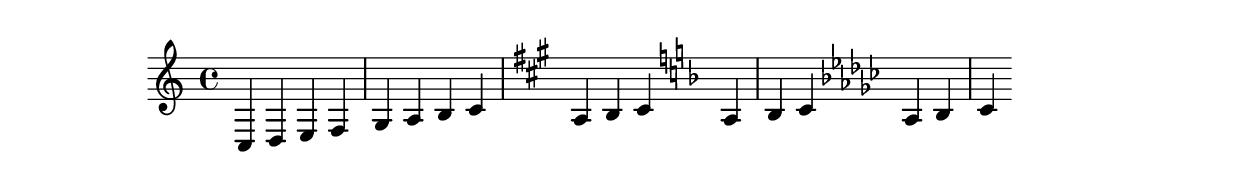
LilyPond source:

\version "2.18.2"

"//music" = \relative c {
  << \new Voice = "voice1" {
    \key c \major
    c4 d e f
    \key a \minor
    g a b c
    %{only the f+ minor key signature will be rendered%}
    \key fis \minor
    a b cis
    %{shorthand notation%}
    \key f \major
    a bes c
    \key ees \minor
    aes bes ces
  } >>
}

\book {
  \header {
  }

  \bookpart {
    \score {
      \new OrchestraGroup \with { } <<
        \new StaffGroup \with { \consists "Bar_number_engraver" } <<
          <<
          \new Staff = Staff \with { }
          \context Staff = Staff {
            \"//music"
          }
          >>
        >>
      >>
      \layout { }
    }
  }
}
